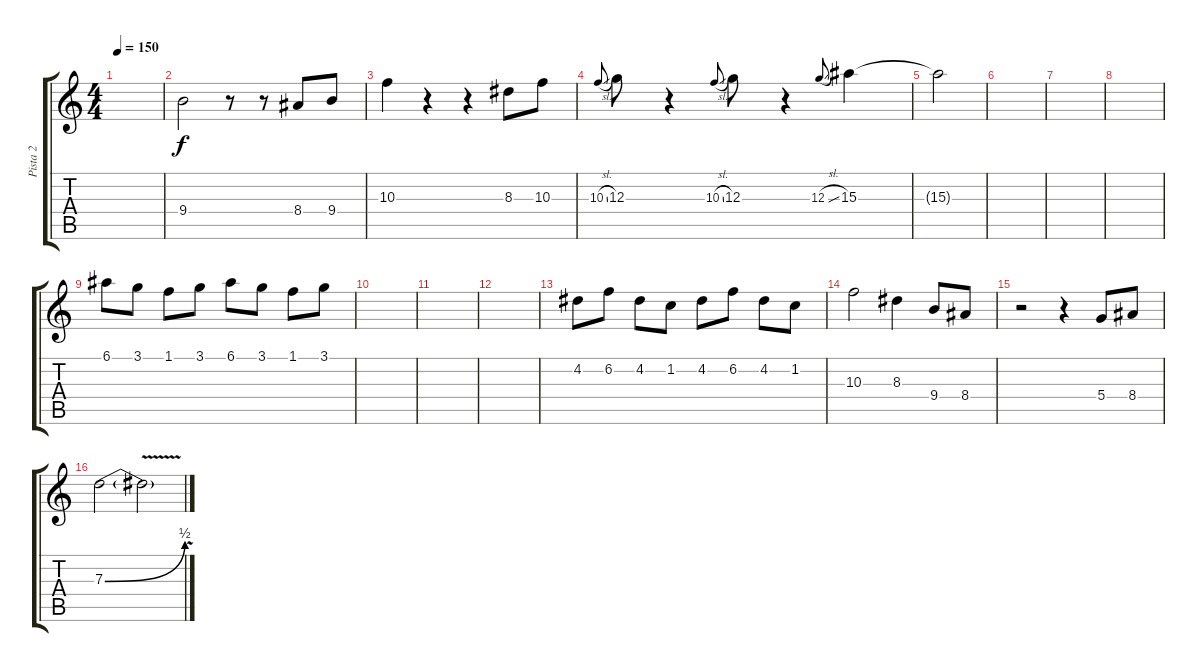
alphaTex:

\track ("Pista 2" "Pista 2") {instrument distortionguitar}
\staff {score tabs}
\tuning (E4 B3 G3 D3 A2 E2) {hide}
\ts (4 4)
\tempo 150
\clef g2
\ks c
|
9.4.2 r.8 r.8 8.4.8 9.4.8 |
10.3.4 r.4 r.4 8.3.8 10.3.8 |
10.3{sl}.8{gr onbeat} 12.3.8 r.4 10.3{sl}.8{gr onbeat} 12.3.8 r.4 12.3{sl}.8{gr onbeat} 15.3.4 |
15.3{t}.2 |
|
|
|
6.1.8 3.1.8 1.1.8 3.1.8 6.1.8 3.1.8 1.1.8 3.1.8 |
|
|
|
4.2.8 6.2.8 4.2.8 1.2.8 4.2.8 6.2.8 4.2.8 1.2.8 |
10.3.2 8.3.4 9.4.8 8.4.8 |
r.2 r.4 5.4.8 8.4.8 |
7.3{be (bend 0 0 60 2)}.2 7.3{v t}.2
